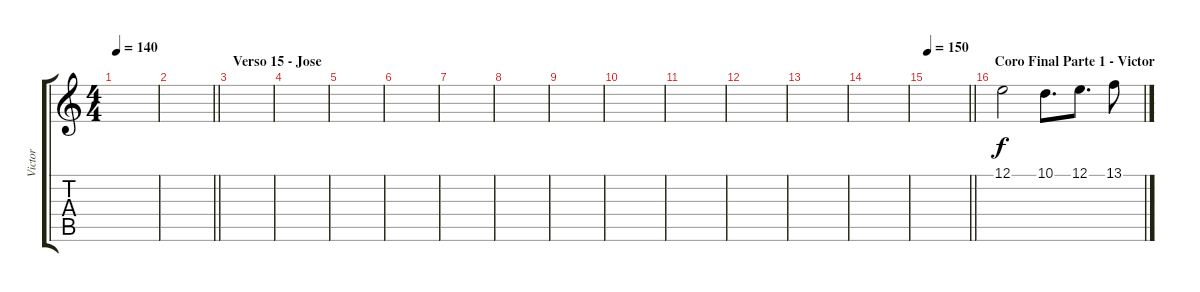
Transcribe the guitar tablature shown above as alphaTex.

\track ("Victor" "Victor") {instrument lead6voice}
\staff {score tabs}
\tuning (E4 B3 G3 D3 A2 E2) {hide}
\ts (4 4)
\tempo 140
\clef g2
\ks c
|
\barLineRight lightlight
|
\section ("" "Verso 15 - Jose")
|
|
|
|
|
|
|
|
|
|
|
|
\tempo 150
\barLineRight lightlight
|
\section ("" "Coro Final Parte 1 - Victor")
12.1.2 10.1.8{d} 12.1.8{d} 13.1.8
